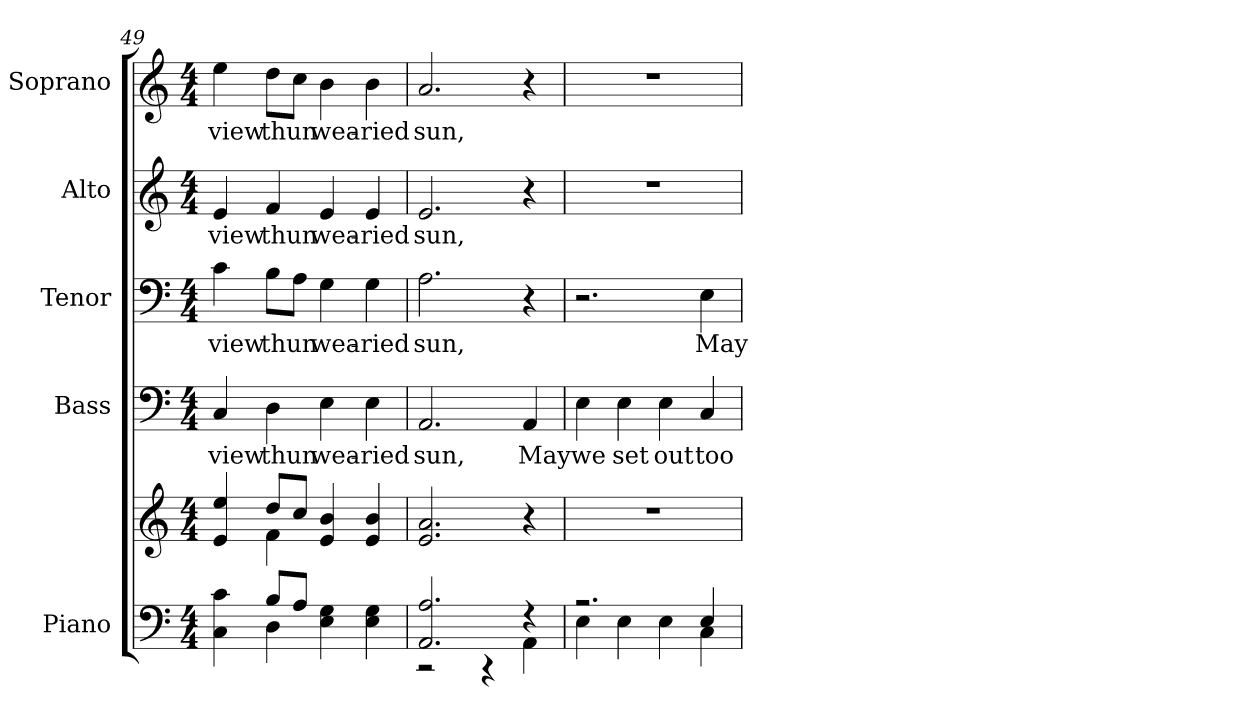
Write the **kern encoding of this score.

**kern	**kern	**kern	**text	**kern	**text	**kern	**text	**kern	**text
*part5	*part5	*part4	*part4	*part3	*part3	*part2	*part2	*part1	*part1
*staff6	*staff5	*staff4	*staff4	*staff3	*staff3	*staff2	*staff2	*staff1	*staff1
*I"Piano	*	*I"Bass	*	*I"Tenor	*	*I"Alto	*	*I"Soprano	*
*I'Pno.	*	*I'B.	*	*I'T.	*	*I'A.	*	*I'S.	*
!!LO:PB:g=z
*clefF4	*clefG2	*clefF4	*	*clefF4	*	*clefG2	*	*clefG2	*
*k[]	*k[]	*k[]	*	*k[]	*	*k[]	*	*k[]	*
*C:	*C:	*C:	*	*C:	*	*C:	*	*C:	*
*M4/4	*M4/4	*M4/4	*	*M4/4	*	*M4/4	*	*M4/4	*
=49	=49	=49	=49	=49	=49	=49	=49	=49	=49
*^	*^	*	*	*	*	*	*	*	*
!	!	!	!	!	!LO:LY:b:color=#000000	!	!	!	!	!	!
!	!	!	!	!	!	!	!LO:LY:b:color=#000000	!	!	!	!
!	!	!	!	!	!	!	!	!	!LO:LY:b:color=#000000	!	!
!	!	!	!	!	!	!	!	!	!	!	!LO:LY:b:color=#000000
4Ci\ 4ci	4ryy	4ei/ 4eei	4ryy	4Ci/	view	4ci\	view	4ei/	view	4eei\	view
!	!	!	!	!	!LO:LY:b:color=#000000	!	!	!	!	!	!
!	!	!	!	!	!	!	!LO:LY:b:color=#000000	!	!	!	!
!	!	!	!	!	!	!	!	!	!LO:LY:b:color=#000000	!	!
!	!	!	!	!	!	!	!	!	!	!	!LO:LY:b:color=#000000
8Bi/L	4Di\	8ddi/L	4fi\	4Di\	thun	8Bi\L	thun	4fi/	thun	8ddi\L	thun
8Ai/J	.	8cci/J	.	.	.	8Ai\J	.	.	.	8cci\J	.
!	!	!	!	!	!LO:LY:b:color=#000000	!	!	!	!	!	!
!	!	!	!	!	!	!	!LO:LY:b:color=#000000	!	!	!	!
!	!	!	!	!	!	!	!	!	!LO:LY:b:color=#000000	!	!
!	!	!	!	!	!	!	!	!	!	!	!LO:LY:b:color=#000000
4Ei\ 4Gi	2ryy	4ei/ 4bi	2ryy	4Ei\	wea-	4Gi\	wea-	4ei/	wea-	4bi\	wea-
!	!	!	!	!	!LO:LY:b:color=#000000	!	!	!	!	!	!
!	!	!	!	!	!	!	!LO:LY:b:color=#000000	!	!	!	!
!	!	!	!	!	!	!	!	!	!LO:LY:b:color=#000000	!	!
!	!	!	!	!	!	!	!	!	!	!	!LO:LY:b:color=#000000
4Ei\ 4Gi	.	4ei/ 4bi	.	4Ei\	-ried	4Gi\	-ried	4ei/	-ried	4bi\	-ried
*	*	*v	*v	*	*	*	*	*	*	*	*
=50	=50	=50	=50	=50	=50	=50	=50	=50	=50	=50
!	!	!	!	!LO:LY:b:color=#000000	!	!	!	!	!	!
!	!	!	!	!	!	!LO:LY:b:color=#000000	!	!	!	!
!	!	!	!	!	!	!	!	!LO:LY:b:color=#000000	!	!
!	!	!	!	!	!	!	!	!	!	!LO:LY:b:color=#000000
2.AAi/ 2.Ai	2r	2.ei/ 2.ai	2.AAi/	sun,	2.Ai\	sun,	2.ei/	sun,	2.ai/	sun,
.	4r	.	.	.	.	.	.	.	.	.
!	!	!	!	!LO:LY:b:color=#000000	!	!	!	!	!	!
4r	4AAi\	4r	4AAi/	May	4r	.	4r	.	4r	.
!!LO:PB:g=z
=51	=51	=51	=51	=51	=51	=51	=51	=51	=51	=51
!	!	!	!	!LO:LY:b:color=#000000	!	!	!	!	!	!
2.r	4Ei\	1r	4Ei\	we	2.r	.	1r	.	1r	.
!	!	!	!	!LO:LY:b:color=#000000	!	!	!	!	!	!
.	4Ei\	.	4Ei\	set	.	.	.	.	.	.
!	!	!	!	!LO:LY:b:color=#000000	!	!	!	!	!	!
.	4Ei\	.	4Ei\	out	.	.	.	.	.	.
!	!	!	!	!LO:LY:b:color=#000000	!	!	!	!	!	!
!	!	!	!	!	!	!LO:LY:b:color=#000000	!	!	!	!
4Ei/	4Ci\	.	4Ci/	too	4Ei\	May	.	.	.	.
*v	*v	*	*	*	*	*	*	*	*	*
=	=	=	=	=	=	=	=	=	=
*-	*-	*-	*-	*-	*-	*-	*-	*-	*-
